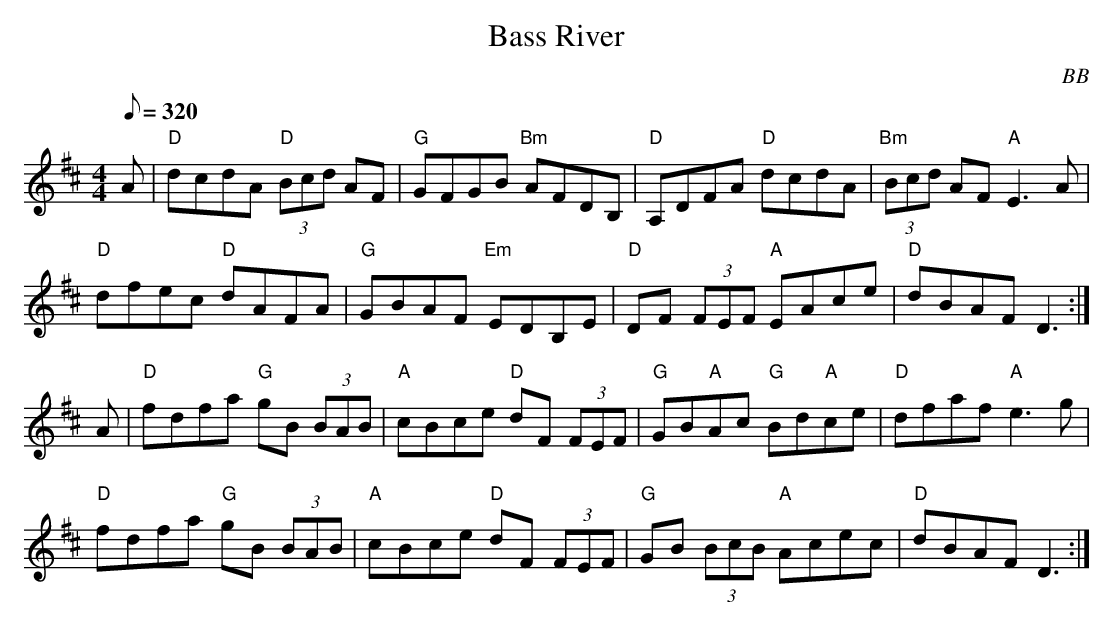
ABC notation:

X:1
T: Bass River
C: BB
Q: 1/8=320
M: 4/4
L: 1/8
K: D
A|"D"dcdA "D"(3Bcd AF|"G"GFGB "Bm"AFDB,|"D"A,DFA "D"dcdA|"Bm"(3Bcd AF "A"E3 A|
"D"dfec "D"dAFA|"G"GBAF "Em"EDB,E|"D"DF (3FEF "A"EAce|"D"dBAF D3 :|
A|"D"fdfa "G"gB (3BAB|"A"cBce "D"dF (3FEF|"G"GB"A"Ac "G"Bd"A"ce|"D"dfaf "A"e3 g |
"D"fdfa "G"gB (3BAB|"A"cBce "D"dF (3FEF|"G"GB (3BcB "A"Acec|"D"dBAF D3 :|
